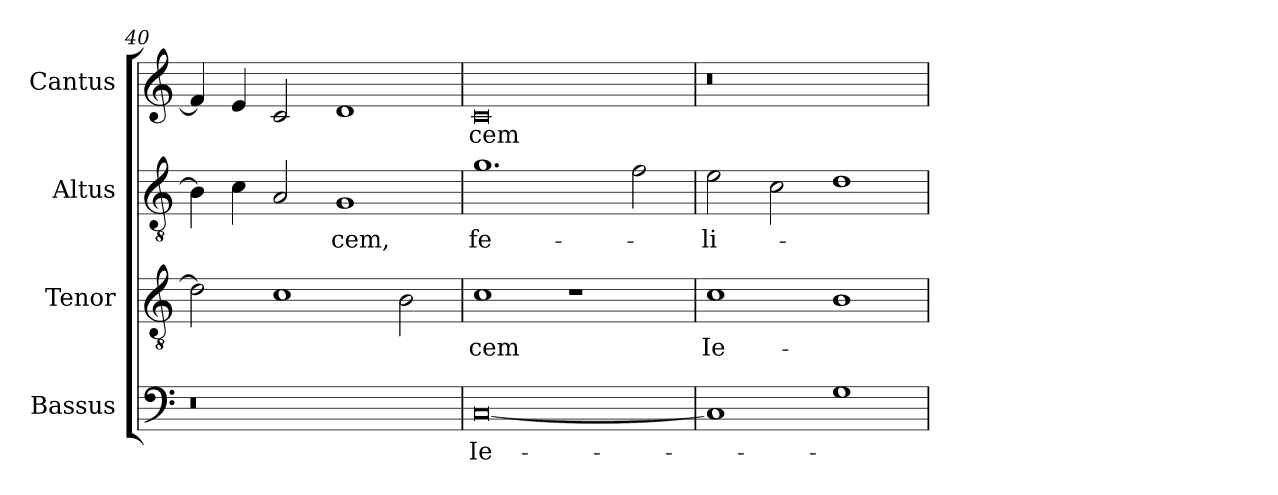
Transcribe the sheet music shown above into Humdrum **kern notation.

**kern	**text	**kern	**text	**kern	**text	**kern	**text
*part4	*part4	*part3	*part3	*part2	*part2	*part1	*part1
*staff4	*staff4	*staff3	*staff3	*staff2	*staff2	*staff1	*staff1
*I"Bassus	*	*I"Tenor	*	*I"Altus	*	*I"Cantus	*
*clefF4	*	*clefGv2	*	*clefGv2	*	*clefG2	*
*k[]	*	*k[]	*	*k[]	*	*k[]	*
*C:	*	*C:	*	*C:	*	*C:	*
=40	=40	=40	=40	=40	=40	=40	=40
0r	.	2d\]	.	4B-\]	.	4f/]	.
.	.	.	.	4c\	.	4e/	.
.	.	1c\	.	2A/	.	2c/	.
!	!	!	!	!	!LO:LY:i	!	!
.	.	.	.	1G/	-cem,	1d/	.
.	.	2B\	.	.	.	.	.
!!LO:LB:g=z
=41	=41	=41	=41	=41	=41	=41	=41
!	!LO:LY:i	!	!LO:LY:i	!	!LO:LY:i	!	!
[0C/	Ie-	1c\	-cem	1.g\	fe-	0c/	-cem
.	.	1r	.	.	.	.	.
.	.	.	.	2f\	.	.	.
=42	=42	=42	=42	=42	=42	=42	=42
!	!	!	!LO:LY:i	!	!LO:LY:i	!	!
1C/]	.	1c\	Ie-	2e\	-li-	0r	.
.	.	.	.	2c\	.	.	.
1G\	.	1B\	.	1d\	.	.	.
=	=	=	=	=	=	=	=
*-	*-	*-	*-	*-	*-	*-	*-
